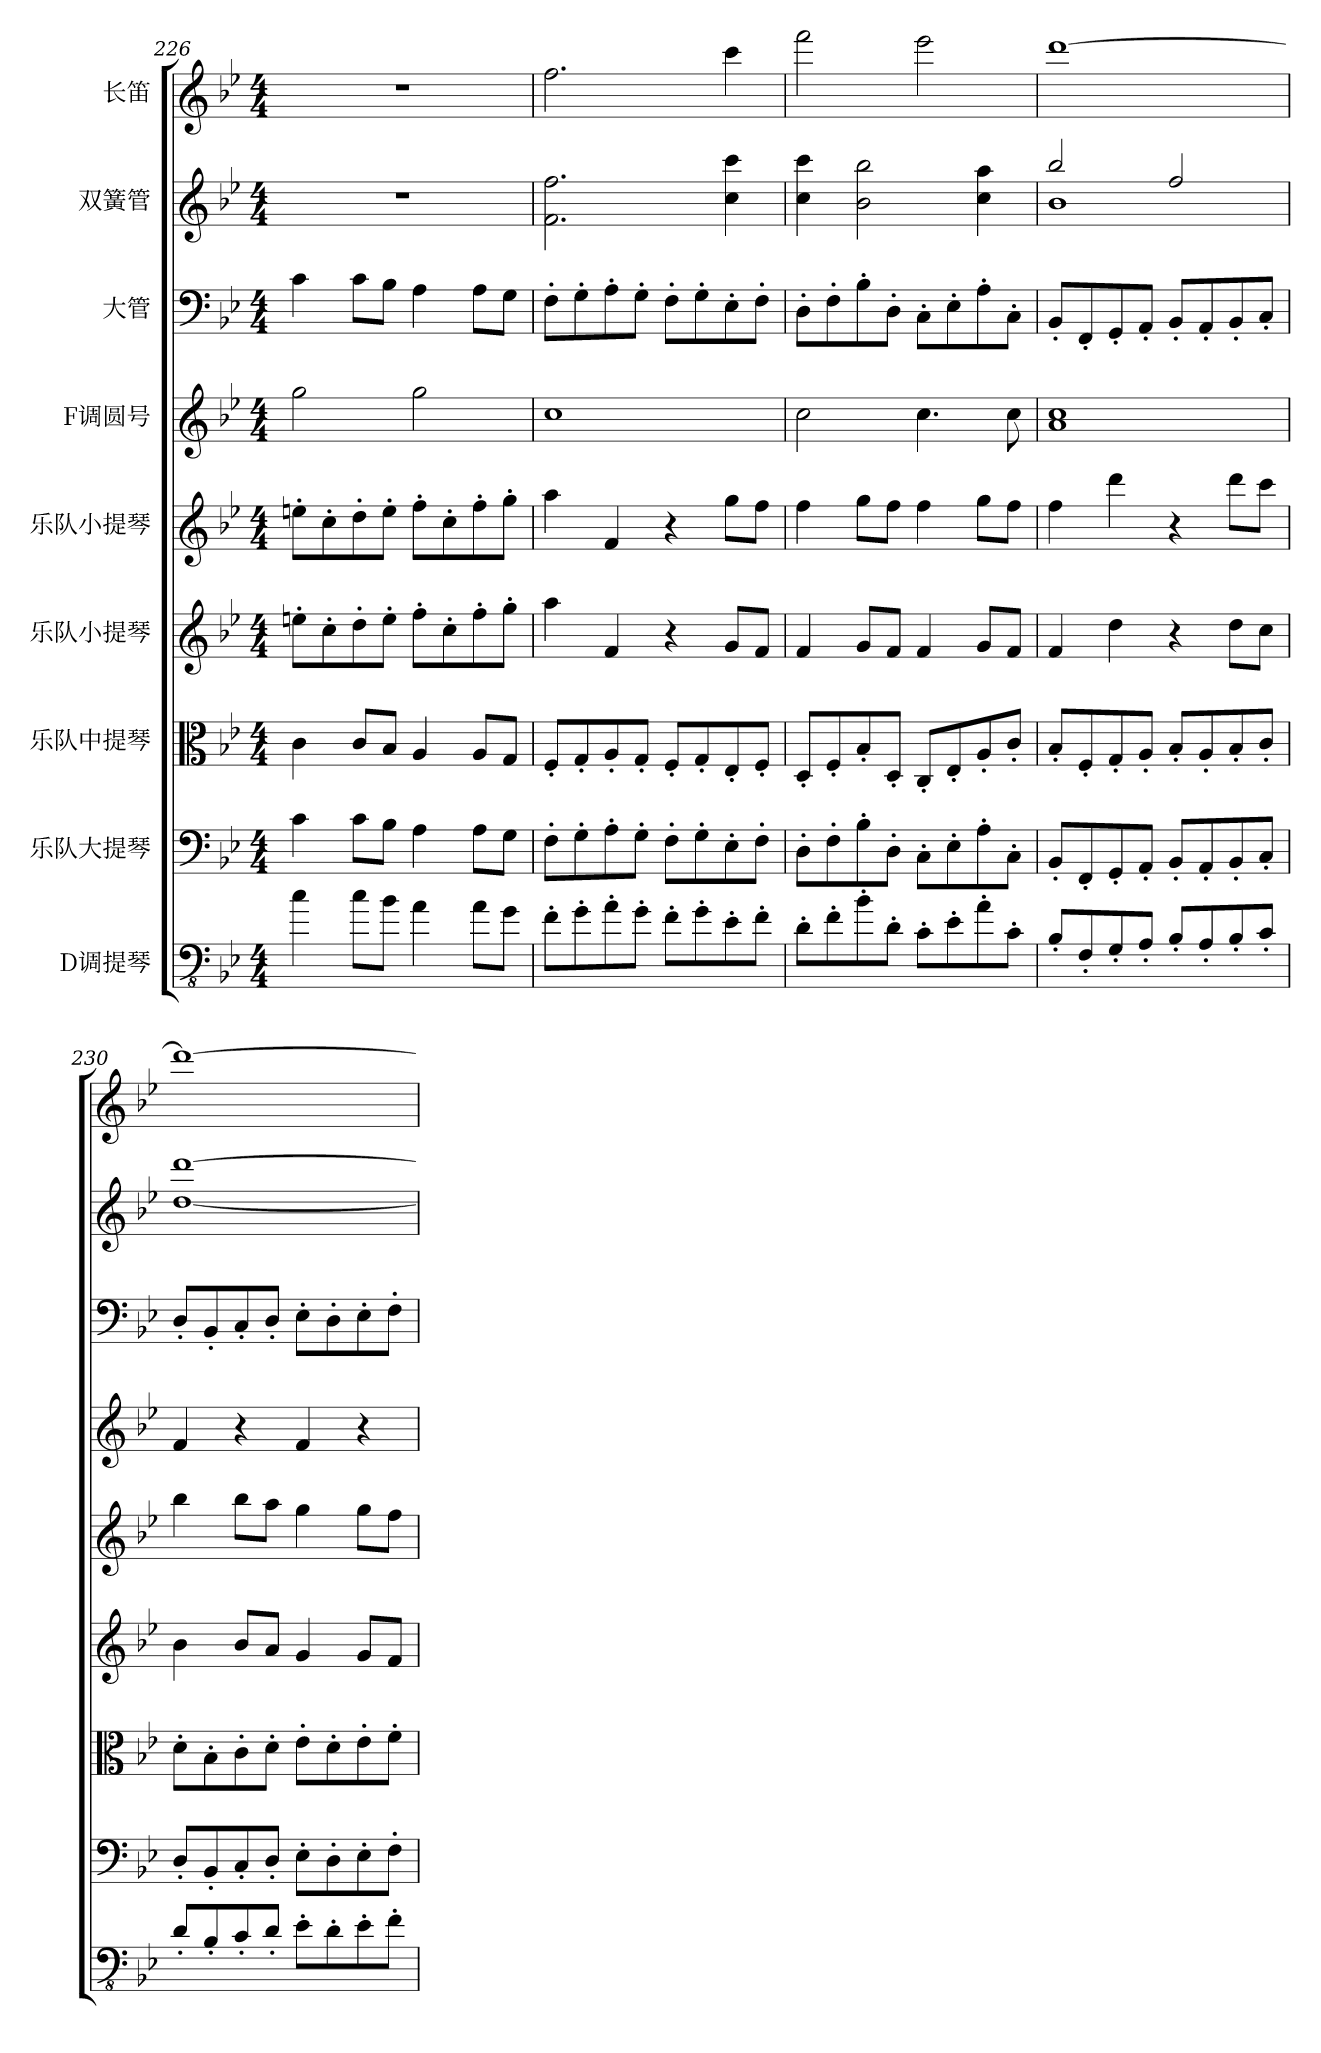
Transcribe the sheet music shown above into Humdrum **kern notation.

**kern	**kern	**kern	**kern	**kern	**kern	**kern	**kern	**kern
*part9	*part8	*part7	*part6	*part5	*part4	*part3	*part2	*part1
*staff9	*staff8	*staff7	*staff6	*staff5	*staff4	*staff3	*staff2	*staff1
*I"D调提琴	*I"乐队大提琴	*I"乐队中提琴	*I"乐队小提琴	*I"乐队小提琴	*I"F调圆号	*I"大管	*I"双簧管	*I"长笛
!!LO:PB:g=z
*clefFv4	*clefF4	*clefC3	*clefG2	*clefG2	*clefG2	*clefF4	*clefG2	*clefG2
*ITrd7c12	*	*	*	*	*ITrd4c7	*	*	*
*k[b-e-]	*k[b-e-]	*k[b-e-]	*k[b-e-]	*k[b-e-]	*k[b-e-a-]	*k[b-e-]	*k[b-e-]	*k[b-e-]
*M4/4	*M4/4	*M4/4	*M4/4	*M4/4	*M4/4	*M4/4	*M4/4	*M4/4
=226	=226	=226	=226	=226	=226	=226	=226	=226
4C\	4c\	4c\	8een'\L	8een'\L	2cc\	4c\	1r	1r
.	.	.	8cc'\	8cc'\	.	.	.	.
8C\L	8c\L	8c/L	8dd'\	8dd'\	.	8c\L	.	.
8BB-\J	8B-\J	8B-/J	8ee'\J	8ee'\J	.	8B-\J	.	.
4AA\	4A\	4A/	8ff'\L	8ff'\L	2cc\	4A\	.	.
.	.	.	8cc'\	8cc'\	.	.	.	.
8AA\L	8A\L	8A/L	8ff'\	8ff'\	.	8A\L	.	.
8GG\J	8G\J	8G/J	8gg'\J	8gg'\J	.	8G\J	.	.
=227	=227	=227	=227	=227	=227	=227	=227	=227
8FF'\L	8F'\L	8F'/L	4aa\	4aa\	1f	8F'\L	2.f\ 2.ff\	2.ff\
8GG'\	8G'\	8G'/	.	.	.	8G'\	.	.
8AA'\	8A'\	8A'/	4f/	4f/	.	8A'\	.	.
8GG'\J	8G'\J	8G'/J	.	.	.	8G'\J	.	.
8FF'\L	8F'\L	8F'/L	4r	4r	.	8F'\L	.	.
8GG'\	8G'\	8G'/	.	.	.	8G'\	.	.
8EE-'\	8E-'\	8E-'/	8g/L	8gg\L	.	8E-'\	4cc\ 4ccc\	4ccc\
8FF'\J	8F'\J	8F'/J	8f/J	8ff\J	.	8F'\J	.	.
=228	=228	=228	=228	=228	=228	=228	=228	=228
8DD'\L	8D'\L	8D'/L	4f/	4ff\	2f\	8D'\L	4cc\ 4ccc\	2fff\
8FF'\	8F'\	8F'/	.	.	.	8F'\	.	.
8BB-'\	8B-'\	8B-'/	8g/L	8gg\L	.	8B-'\	2b-\ 2bb-\	.
8DD'\J	8D'\J	8D'/J	8f/J	8ff\J	.	8D'\J	.	.
8CC'\L	8C'\L	8C'/L	4f/	4ff\	4.f\	8C'\L	.	2eee-\
8EE-'\	8E-'\	8E-'/	.	.	.	8E-'\	.	.
8AA'\	8A'\	8A'/	8g/L	8gg\L	.	8A'\	4cc\ 4aa\	.
8CC'\J	8C'\J	8c'/J	8f/J	8ff\J	8f\	8C'\J	.	.
=229	=229	=229	=229	=229	=229	=229	=229	=229
*	*	*	*	*	*	*	*^	*
8BBB-'/L	8BB-'/L	8B-'/L	4f/	4ff\	1d 1f	8BB-'/L	2bb-/	1b-	[1ddd
8FFF'/	8FF'/	8F'/	.	.	.	8FF'/	.	.	.
8GGG'/	8GG'/	8G'/	4dd\	4ddd\	.	8GG'/	.	.	.
8AAA'/J	8AA'/J	8A'/J	.	.	.	8AA'/J	.	.	.
8BBB-'/L	8BB-'/L	8B-'/L	4r	4r	.	8BB-'/L	2ff/	.	.
8AAA'/	8AA'/	8A'/	.	.	.	8AA'/	.	.	.
8BBB-'/	8BB-'/	8B-'/	8dd\L	8ddd\L	.	8BB-'/	.	.	.
8CC'/J	8C'/J	8c'/J	8cc\J	8ccc\J	.	8C'/J	.	.	.
*	*	*	*	*	*	*	*v	*v	*
!!LO:PB:g=z
=230	=230	=230	=230	=230	=230	=230	=230	=230
8DD'/L	8D'/L	8d'\L	4b-\	4bb-\	4B-/	8D'/L	[1dd [1ddd	1ddd_
8BBB-'/	8BB-'/	8B-'\	.	.	.	8BB-'/	.	.
8CC'/	8C'/	8c'\	8b-/L	8bb-\L	4r	8C'/	.	.
8DD'/J	8D'/J	8d'\J	8a/J	8aa\J	.	8D'/J	.	.
8EE-'\L	8E-'\L	8e-'\L	4g/	4gg\	4B-/	8E-'\L	.	.
8DD'\	8D'\	8d'\	.	.	.	8D'\	.	.
8EE-'\	8E-'\	8e-'\	8g/L	8gg\L	4r	8E-'\	.	.
8FF'\J	8F'\J	8f'\J	8f/J	8ff\J	.	8F'\J	.	.
=	=	=	=	=	=	=	=	=
*-	*-	*-	*-	*-	*-	*-	*-	*-
